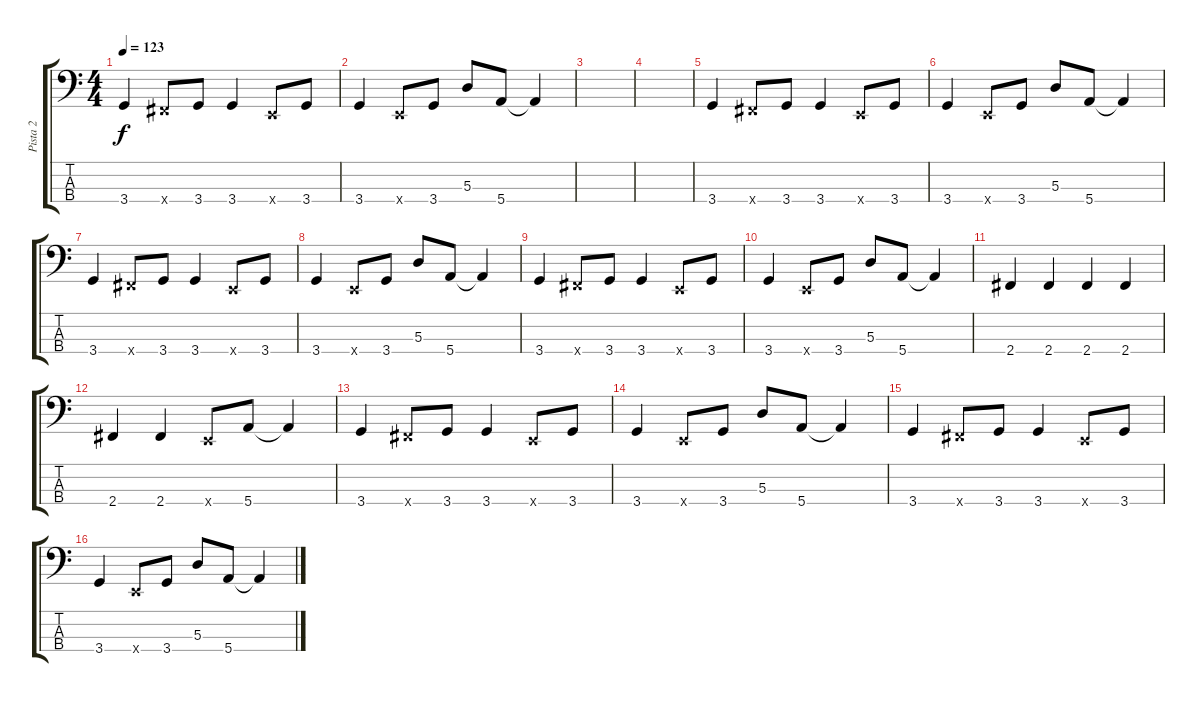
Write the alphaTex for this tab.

\track ("Pista 2" "Pista 2") {instrument electricbasspick}
\staff {score tabs}
\tuning (G2 D2 A1 E1) {hide}
\ts (4 4)
\tempo 123
\clef f4
\ks c
3.4.4{dy f} 2.4{x}.8 3.4.8 3.4.4 0.4{x}.8 3.4.8 |
3.4.4 0.4{x}.8 3.4.8 5.3.8 5.4.8 5.4{t}.4 |
|
|
3.4.4 2.4{x}.8 3.4.8 3.4.4 0.4{x}.8 3.4.8 |
3.4.4 0.4{x}.8 3.4.8 5.3.8 5.4.8 5.4{t}.4 |
3.4.4 2.4{x}.8 3.4.8 3.4.4 0.4{x}.8 3.4.8 |
3.4.4 0.4{x}.8 3.4.8 5.3.8 5.4.8 5.4{t}.4 |
3.4.4 2.4{x}.8 3.4.8 3.4.4 0.4{x}.8 3.4.8 |
3.4.4 0.4{x}.8 3.4.8 5.3.8 5.4.8 5.4{t}.4 |
2.4.4 2.4.4 2.4.4 2.4.4 |
2.4.4 2.4.4 0.4{x}.8 5.4.8 5.4{t}.4 |
3.4.4 2.4{x}.8 3.4.8 3.4.4 0.4{x}.8 3.4.8 |
3.4.4 0.4{x}.8 3.4.8 5.3.8 5.4.8 5.4{t}.4 |
3.4.4 2.4{x}.8 3.4.8 3.4.4 0.4{x}.8 3.4.8 |
3.4.4 0.4{x}.8 3.4.8 5.3.8 5.4.8 5.4{t}.4
